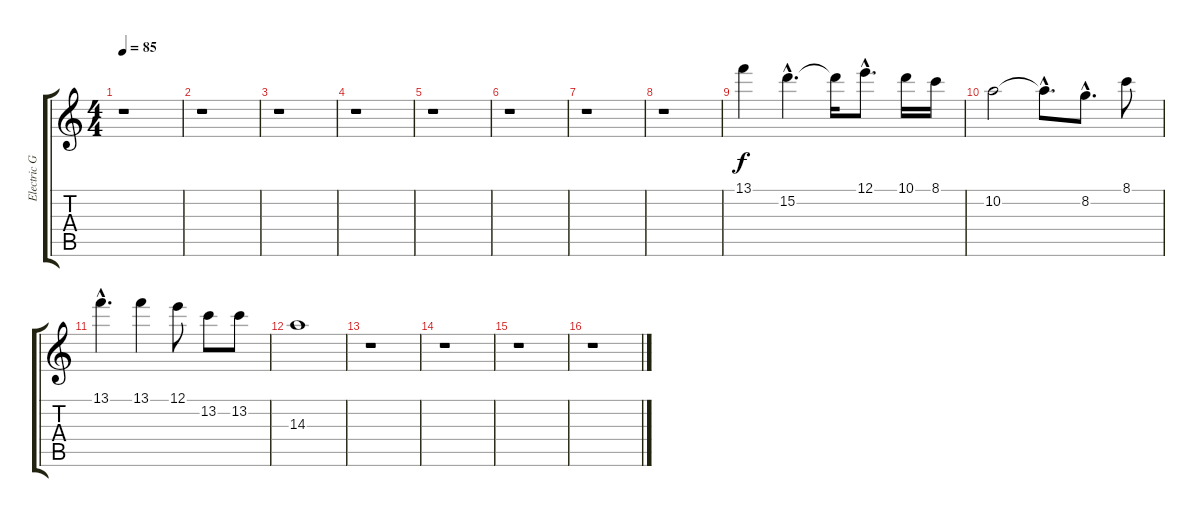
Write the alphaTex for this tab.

\track ("Electric Guitar 1" "Electric G") {instrument electricguitarjazz}
\staff {score tabs}
\tuning (E4 B3 G3 D3 A2 E2) {hide}
\ts (4 4)
\tempo 85
\clef g2
\ks c
r.1{dy f} |
r.1 |
r.1 |
r.1 |
r.1 |
r.1 |
r.1 |
r.1 |
13.1.4 15.2{hac}.4{d} 15.2{t}.16 12.1{hac}.8{d} 10.1.16 8.1.16 |
10.2.2 10.2{hac t}.8{d} 8.2{hac}.8{d} 8.1.8 |
13.1{hac}.4{d} 13.1.4 12.1.8 13.2.8 13.2.8 |
14.3.1 |
r.1 |
r.1 |
r.1 |
r.1
